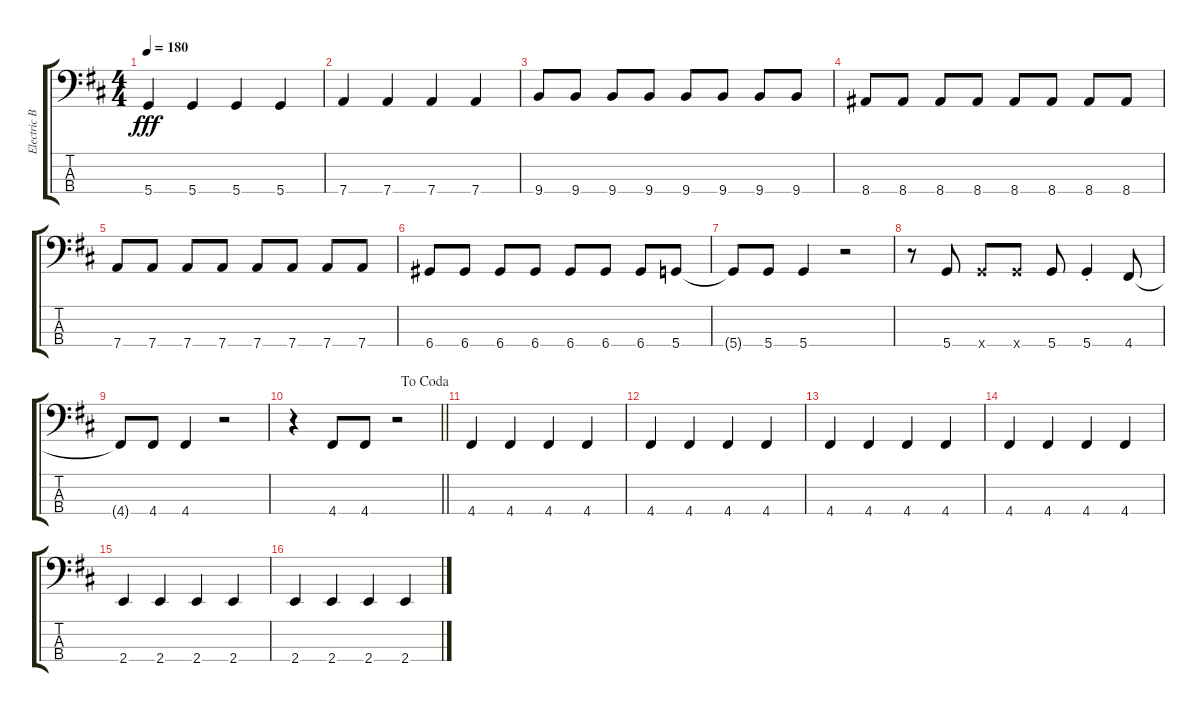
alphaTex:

\track ("Electric Bass 1" "Electric B") {instrument electricbassfinger}
\staff {score tabs}
\tuning (G2 D2 A1 D1) {hide}
\ts (4 4)
\tempo 180
\clef f4
\ks d
5.4.4{dy fff} 5.4.4 5.4.4 5.4.4 |
7.4.4 7.4.4 7.4.4 7.4.4 |
9.4.8 9.4.8 9.4.8 9.4.8 9.4.8 9.4.8 9.4.8 9.4.8 |
8.4.8 8.4.8 8.4.8 8.4.8 8.4.8 8.4.8 8.4.8 8.4.8 |
7.4.8 7.4.8 7.4.8 7.4.8 7.4.8 7.4.8 7.4.8 7.4.8 |
6.4.8 6.4.8 6.4.8 6.4.8 6.4.8 6.4.8 6.4.8 5.4.8 |
5.4{t}.8 5.4.8 5.4.4 r.2 |
r.8 5.4.8 5.4{x}.8 5.4{x}.8 5.4.8 5.4{st}.4 4.4.8 |
4.4{t}.8 4.4.8 4.4.4 r.2 |
\jump dacoda
\barLineRight lightlight
r.4 4.4.8 4.4.8 r.2 |
4.4.4 4.4.4 4.4.4 4.4.4 |
4.4.4 4.4.4 4.4.4 4.4.4 |
4.4.4 4.4.4 4.4.4 4.4.4 |
4.4.4 4.4.4 4.4.4 4.4.4 |
2.4.4 2.4.4 2.4.4 2.4.4 |
2.4.4 2.4.4 2.4.4 2.4.4
